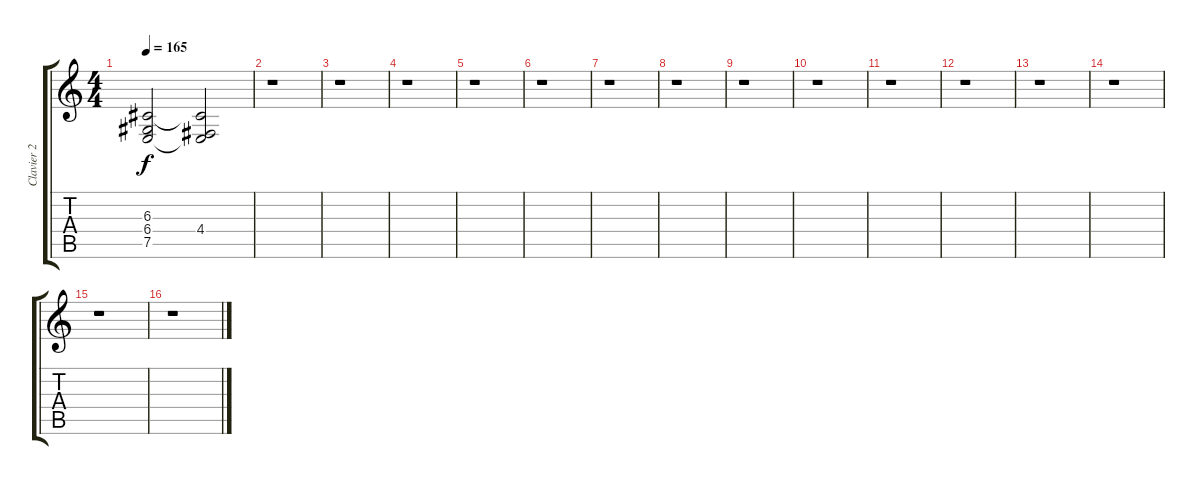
\track ("Clavier 2" "Clavier 2") {instrument pad4choir}
\staff {score tabs}
\tuning (E4 B3 G3 D3 A2 E2) {hide}
\ts (4 4)
\tempo 165
\clef g2
\ks c
(6.3 6.4 7.5).2{dy f} (6.3{t} 4.4 7.5{t}).2 |
r.1 |
r.1 |
r.1 |
r.1 |
r.1 |
r.1 |
r.1 |
r.1 |
r.1 |
r.1 |
r.1 |
r.1 |
r.1 |
r.1 |
r.1
